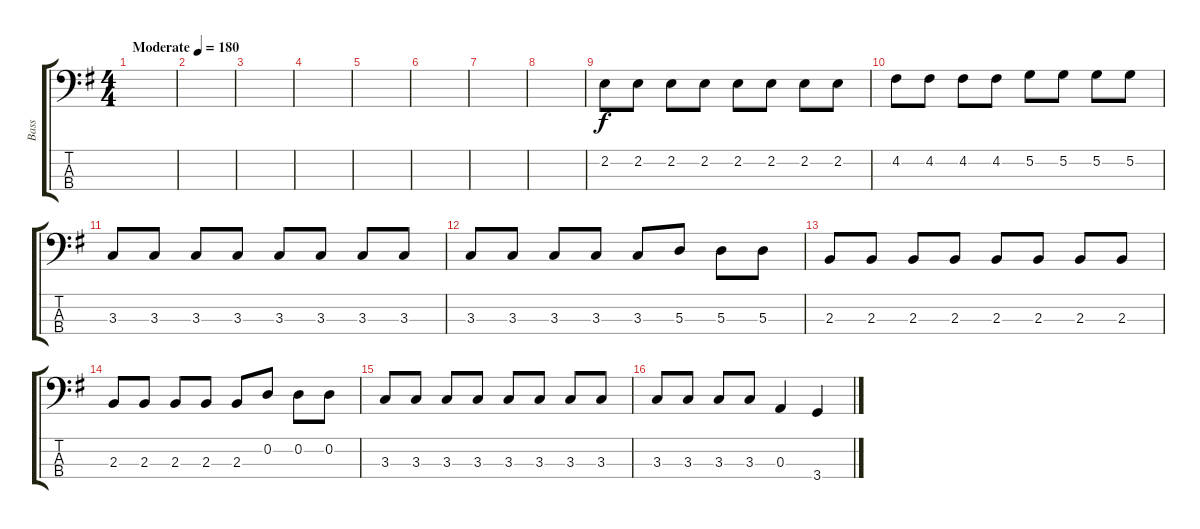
\track ("Bass" "Bass") {instrument electricbassfinger}
\staff {score tabs}
\tuning (G2 D2 A1 E1) {hide}
\ts (4 4)
\tempo (180 "Moderate")
\clef f4
\ks g
|
|
|
|
|
|
|
|
2.2.8 2.2.8 2.2.8 2.2.8 2.2.8 2.2.8 2.2.8 2.2.8 |
4.2.8 4.2.8 4.2.8 4.2.8 5.2.8 5.2.8 5.2.8 5.2.8 |
3.3.8 3.3.8 3.3.8 3.3.8 3.3.8 3.3.8 3.3.8 3.3.8 |
3.3.8 3.3.8 3.3.8 3.3.8 3.3.8 5.3.8 5.3.8 5.3.8 |
2.3.8 2.3.8 2.3.8 2.3.8 2.3.8 2.3.8 2.3.8 2.3.8 |
2.3.8 2.3.8 2.3.8 2.3.8 2.3.8 0.2.8 0.2.8 0.2.8 |
3.3.8 3.3.8 3.3.8 3.3.8 3.3.8 3.3.8 3.3.8 3.3.8 |
3.3.8 3.3.8 3.3.8 3.3.8 0.3.4 3.4.4
